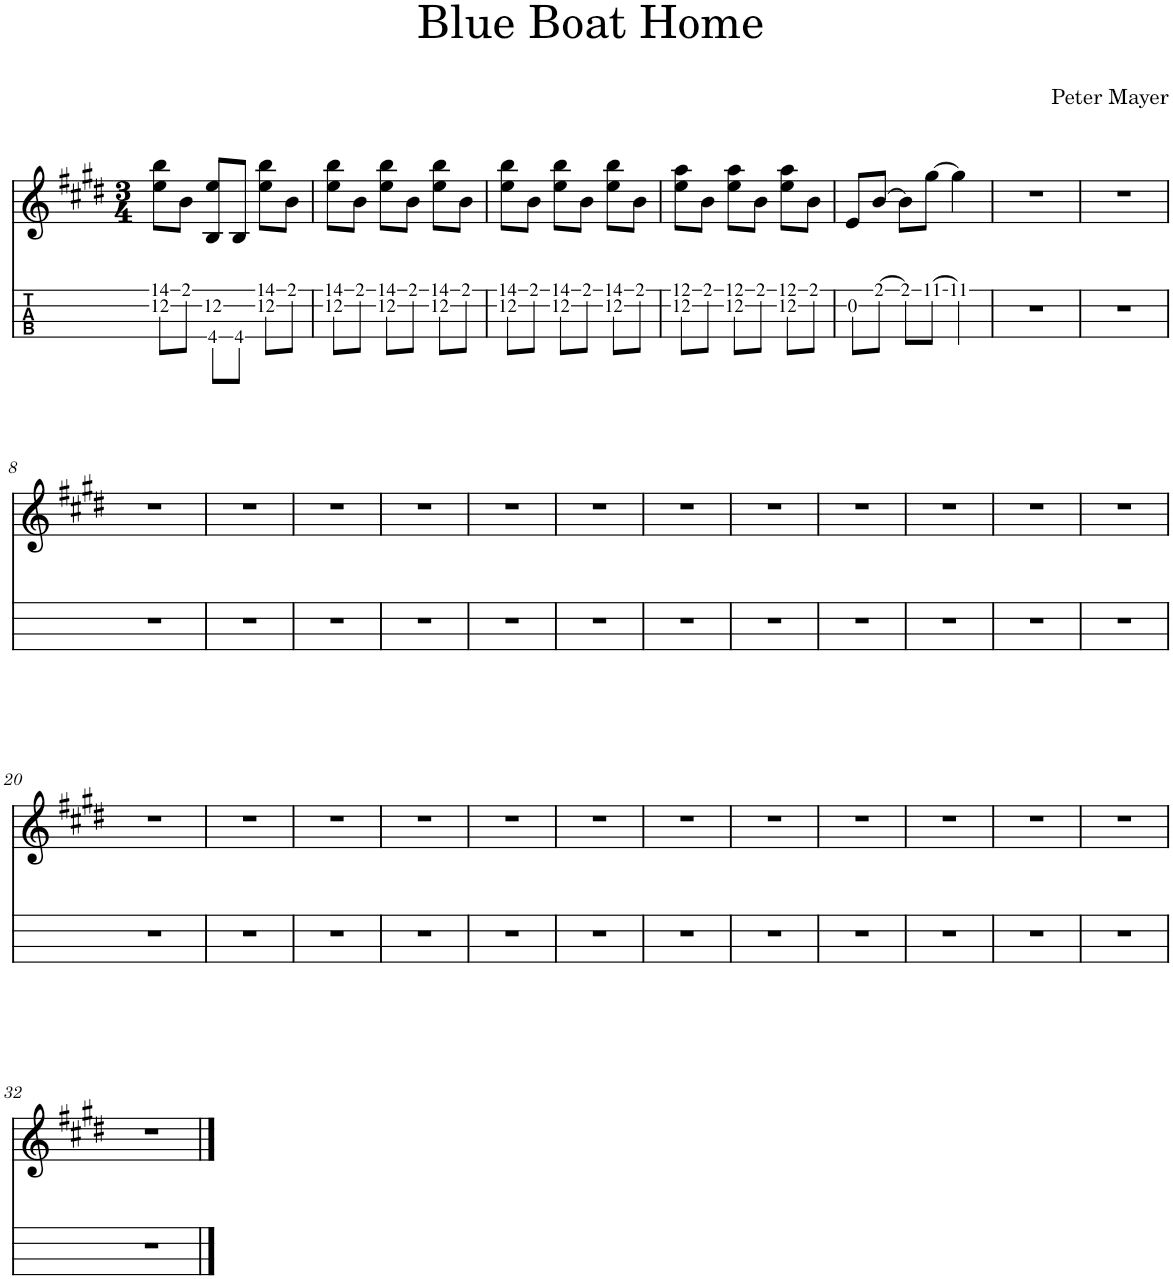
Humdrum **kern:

**kern	**kern
*part1	*part1
*staff2	*staff1
*I"Ukulele (Low G)	*
*I'Uk.	*
*stria4	*
*	*clefG2
*k[f#c#g#d#]	*k[f#c#g#d#]
*M3/4	*M3/4
=1	=1
8ee\ 8bb\L	8ee\ 8bb\L
8b\J	8b\J
8B\ 8ee\L	8B/ 8ee/L
8B\J	8B/J
8ee\ 8bb\L	8ee\ 8bb\L
8b\J	8b\J
=2	=2
8ee\ 8bb\L	8ee\ 8bb\L
8b\J	8b\J
8ee\ 8bb\L	8ee\ 8bb\L
8b\J	8b\J
8ee\ 8bb\L	8ee\ 8bb\L
8b\J	8b\J
=3	=3
8ee\ 8bb\L	8ee\ 8bb\L
8b\J	8b\J
8ee\ 8bb\L	8ee\ 8bb\L
8b\J	8b\J
8ee\ 8bb\L	8ee\ 8bb\L
8b\J	8b\J
=4	=4
8ee\ 8aa\L	8ee\ 8aa\L
8b\J	8b\J
8ee\ 8aa\L	8ee\ 8aa\L
8b\J	8b\J
8ee\ 8aa\L	8ee\ 8aa\L
8b\J	8b\J
=5	=5
8e\L	8e/L
[8b\J	[8b/J
8b\L]	8b\L]
[8gg#\J	[8gg#\J
4gg#\]	4gg#\]
=6	=6
2.r	2.r
=7	=7
2.r	2.r
!!LO:LB:g=z
=8	=8
2.r	2.r
=9	=9
2.r	2.r
=10	=10
2.r	2.r
=11	=11
2.r	2.r
=12	=12
2.r	2.r
=13	=13
2.r	2.r
=14	=14
2.r	2.r
=15	=15
2.r	2.r
=16	=16
2.r	2.r
=17	=17
2.r	2.r
=18	=18
2.r	2.r
=19	=19
2.r	2.r
!!LO:LB:g=z
=20	=20
2.r	2.r
=21	=21
2.r	2.r
=22	=22
2.r	2.r
=23	=23
2.r	2.r
=24	=24
2.r	2.r
=25	=25
2.r	2.r
=26	=26
2.r	2.r
=27	=27
2.r	2.r
=28	=28
2.r	2.r
=29	=29
2.r	2.r
=30	=30
2.r	2.r
=31	=31
2.r	2.r
!!LO:LB:g=z
=32	=32
2.r	2.r
==	==
*-	*-
